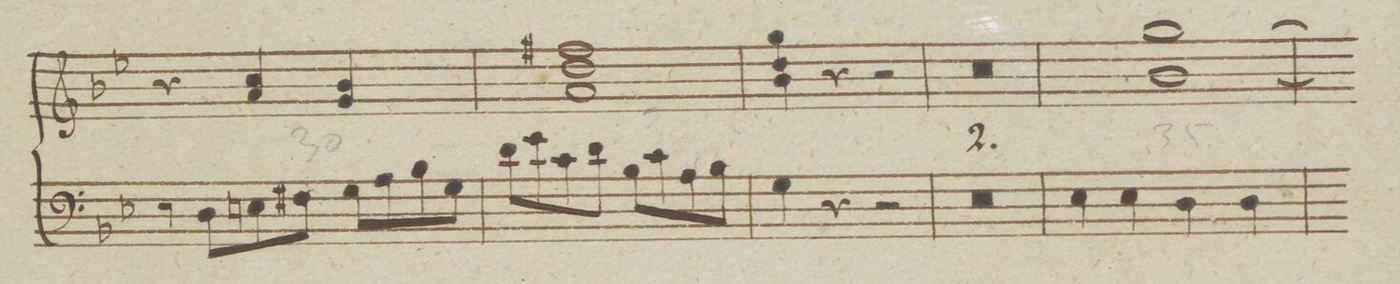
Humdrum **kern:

**kern
*I"Organo
*clefF4
*k[b-e-]
*met(c|)
*M2/2
8r
8D\L
8En\
8F#X\J
8G\L
8A\
8B-\
8G\J
=30
8d\L
8e-\
8c\
8d\J
8B-\L
8c\
8A\
8B-\J
=31
4G\
4r
2r
=32
0r
=33
=34
4E-\
4E-\
4D\
4D\
=35
*-
